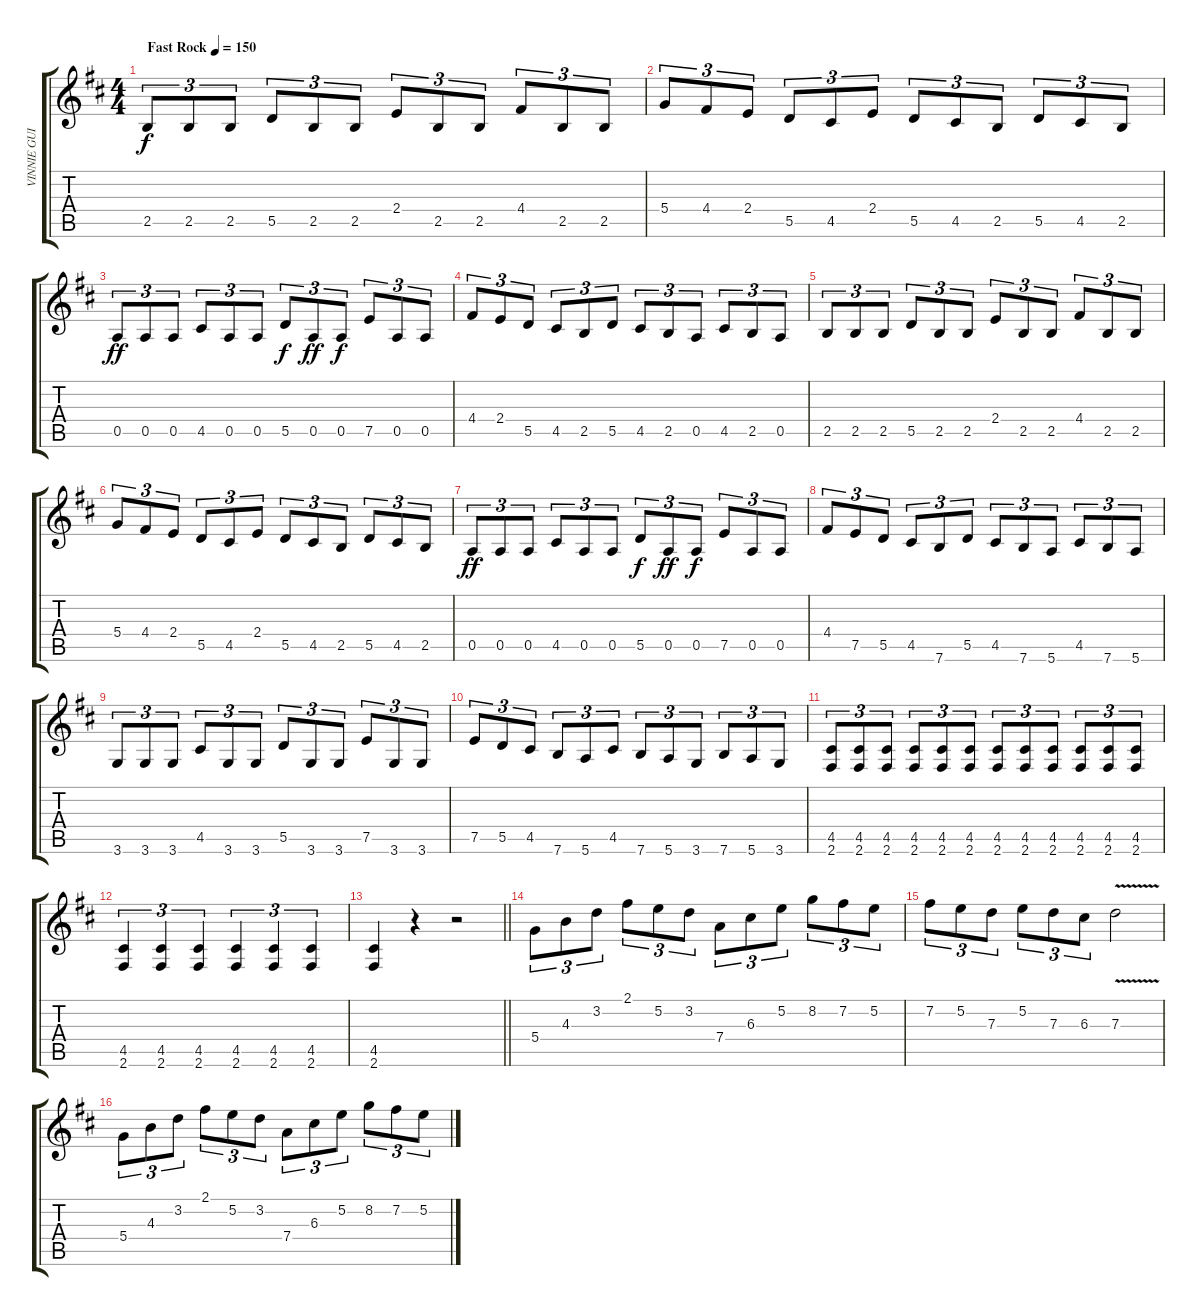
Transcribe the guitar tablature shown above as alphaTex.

\track ("VINNIE GUITAR 1" "VINNIE GUI") {instrument overdrivenguitar}
\staff {score tabs}
\tuning (E4 B3 G3 D3 A2 E2) {hide}
\ts (4 4)
\tempo (150 "Fast Rock")
\clef g2
\ks d
2.5.8{tu (3 2) dy f instrument overdrivenguitar} 2.5.8{tu (3 2)} 2.5.8{tu (3 2)} 5.5.8{tu (3 2)} 2.5.8{tu (3 2)} 2.5.8{tu (3 2)} 2.4.8{tu (3 2)} 2.5.8{tu (3 2)} 2.5.8{tu (3 2)} 4.4.8{tu (3 2)} 2.5.8{tu (3 2)} 2.5.8{tu (3 2)} |
5.4.8{tu (3 2)} 4.4.8{tu (3 2)} 2.4.8{tu (3 2)} 5.5.8{tu (3 2)} 4.5.8{tu (3 2)} 2.4.8{tu (3 2)} 5.5.8{tu (3 2)} 4.5.8{tu (3 2)} 2.5.8{tu (3 2)} 5.5.8{tu (3 2)} 4.5.8{tu (3 2)} 2.5.8{tu (3 2)} |
0.5.8{tu (3 2) dy ff} 0.5.8{tu (3 2)} 0.5.8{tu (3 2)} 4.5.8{tu (3 2)} 0.5.8{tu (3 2)} 0.5.8{tu (3 2)} 5.5.8{tu (3 2) dy f} 0.5.8{tu (3 2) dy ff} 0.5.8{tu (3 2) dy f} 7.5.8{tu (3 2)} 0.5.8{tu (3 2)} 0.5.8{tu (3 2)} |
4.4.8{tu (3 2)} 2.4.8{tu (3 2)} 5.5.8{tu (3 2)} 4.5.8{tu (3 2)} 2.5.8{tu (3 2)} 5.5.8{tu (3 2)} 4.5.8{tu (3 2)} 2.5.8{tu (3 2)} 0.5.8{tu (3 2)} 4.5.8{tu (3 2)} 2.5.8{tu (3 2)} 0.5.8{tu (3 2)} |
2.5.8{tu (3 2)} 2.5.8{tu (3 2)} 2.5.8{tu (3 2)} 5.5.8{tu (3 2)} 2.5.8{tu (3 2)} 2.5.8{tu (3 2)} 2.4.8{tu (3 2)} 2.5.8{tu (3 2)} 2.5.8{tu (3 2)} 4.4.8{tu (3 2)} 2.5.8{tu (3 2)} 2.5.8{tu (3 2)} |
5.4.8{tu (3 2)} 4.4.8{tu (3 2)} 2.4.8{tu (3 2)} 5.5.8{tu (3 2)} 4.5.8{tu (3 2)} 2.4.8{tu (3 2)} 5.5.8{tu (3 2)} 4.5.8{tu (3 2)} 2.5.8{tu (3 2)} 5.5.8{tu (3 2)} 4.5.8{tu (3 2)} 2.5.8{tu (3 2)} |
0.5.8{tu (3 2) dy ff} 0.5.8{tu (3 2)} 0.5.8{tu (3 2)} 4.5.8{tu (3 2)} 0.5.8{tu (3 2)} 0.5.8{tu (3 2)} 5.5.8{tu (3 2) dy f} 0.5.8{tu (3 2) dy ff} 0.5.8{tu (3 2) dy f} 7.5.8{tu (3 2)} 0.5.8{tu (3 2)} 0.5.8{tu (3 2)} |
4.4.8{tu (3 2)} 7.5.8{tu (3 2)} 5.5.8{tu (3 2)} 4.5.8{tu (3 2)} 7.6.8{tu (3 2)} 5.5.8{tu (3 2)} 4.5.8{tu (3 2)} 7.6.8{tu (3 2)} 5.6.8{tu (3 2)} 4.5.8{tu (3 2)} 7.6.8{tu (3 2)} 5.6.8{tu (3 2)} |
3.6.8{tu (3 2)} 3.6.8{tu (3 2)} 3.6.8{tu (3 2)} 4.5.8{tu (3 2)} 3.6.8{tu (3 2)} 3.6.8{tu (3 2)} 5.5.8{tu (3 2)} 3.6.8{tu (3 2)} 3.6.8{tu (3 2)} 7.5.8{tu (3 2)} 3.6.8{tu (3 2)} 3.6.8{tu (3 2)} |
7.5.8{tu (3 2)} 5.5.8{tu (3 2)} 4.5.8{tu (3 2)} 7.6.8{tu (3 2)} 5.6.8{tu (3 2)} 4.5.8{tu (3 2)} 7.6.8{tu (3 2)} 5.6.8{tu (3 2)} 3.6.8{tu (3 2)} 7.6.8{tu (3 2)} 5.6.8{tu (3 2)} 3.6.8{tu (3 2)} |
(4.5 2.6).8{tu (3 2)} (4.5 2.6).8{tu (3 2)} (4.5 2.6).8{tu (3 2)} (4.5 2.6).8{tu (3 2)} (4.5 2.6).8{tu (3 2)} (4.5 2.6).8{tu (3 2)} (4.5 2.6).8{tu (3 2)} (4.5 2.6).8{tu (3 2)} (4.5 2.6).8{tu (3 2)} (4.5 2.6).8{tu (3 2)} (4.5 2.6).8{tu (3 2)} (4.5 2.6).8{tu (3 2)} |
(4.5 2.6).4{tu (3 2)} (4.5 2.6).4{tu (3 2)} (4.5 2.6).4{tu (3 2)} (4.5 2.6).4{tu (3 2)} (4.5 2.6).4{tu (3 2)} (4.5 2.6).4{tu (3 2)} |
\barLineRight lightlight
(4.5 2.6).4 r.4 r.2 |
5.4.8{tu (3 2)} 4.3.8{tu (3 2)} 3.2.8{tu (3 2)} 2.1.8{tu (3 2)} 5.2.8{tu (3 2)} 3.2.8{tu (3 2)} 7.4.8{tu (3 2)} 6.3.8{tu (3 2)} 5.2.8{tu (3 2)} 8.2.8{tu (3 2)} 7.2.8{tu (3 2)} 5.2.8{tu (3 2)} |
7.2.8{tu (3 2)} 5.2.8{tu (3 2)} 7.3.8{tu (3 2)} 5.2.8{tu (3 2)} 7.3.8{tu (3 2)} 6.3.8{tu (3 2)} 7.3{v}.2 |
5.4.8{tu (3 2)} 4.3.8{tu (3 2)} 3.2.8{tu (3 2)} 2.1.8{tu (3 2)} 5.2.8{tu (3 2)} 3.2.8{tu (3 2)} 7.4.8{tu (3 2)} 6.3.8{tu (3 2)} 5.2.8{tu (3 2)} 8.2.8{tu (3 2)} 7.2.8{tu (3 2)} 5.2.8{tu (3 2)}
